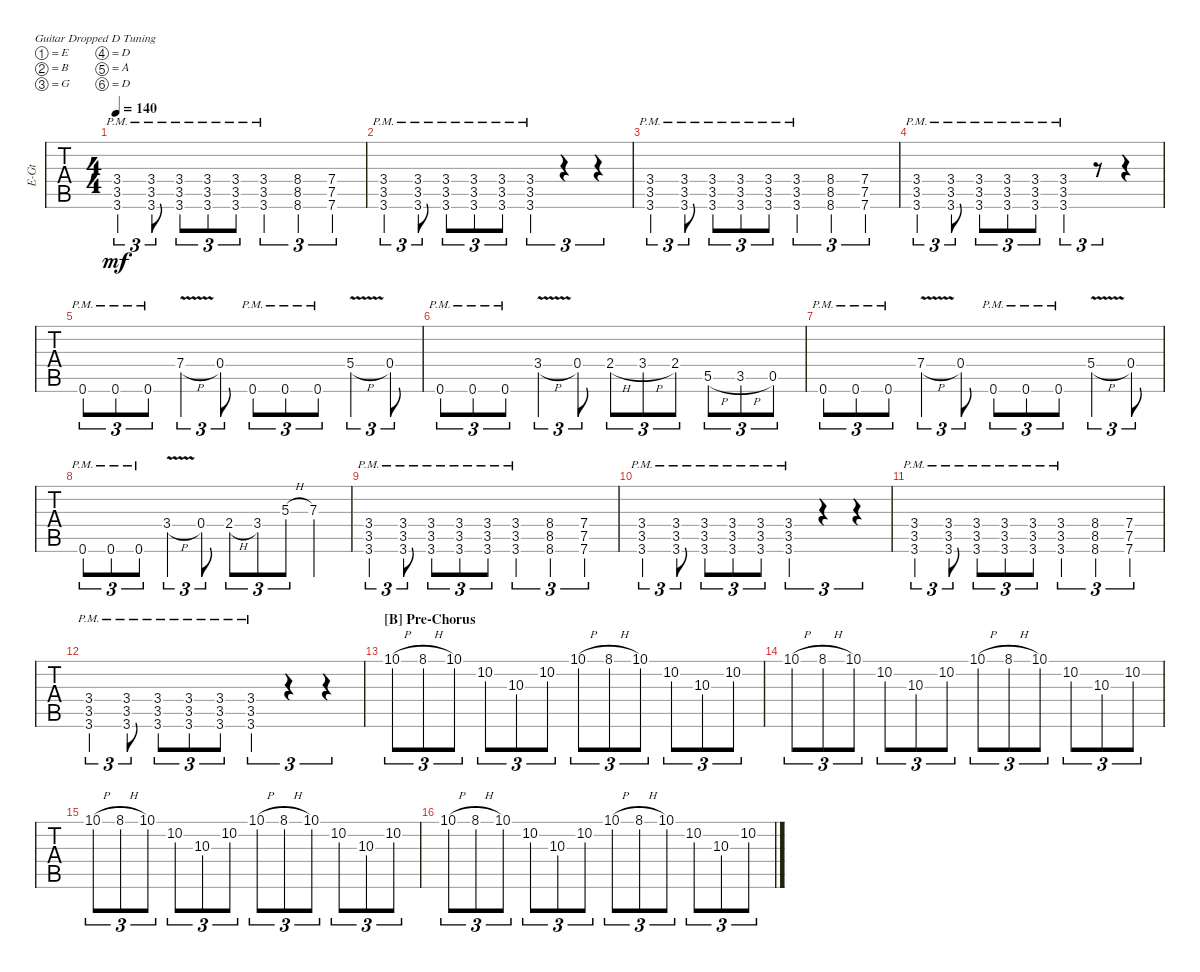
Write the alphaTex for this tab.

\defaultSystemsLayout 4
\bracketExtendMode groupsimilarinstruments
\multiBarRest
\otherSystemsTrackNameOrientation horizontal
\track ("David" "E-Gt") {instrument distortionguitar}
\staff {tabs}
\tuning (E4 B3 G3 D3 A2 D2)
\ts (4 4)
\tempo 140
\clef g2
\ks c
(3.6{pm} 3.5{pm} 3.4{pm}).4{tu (3 2) dy mf} (3.6{pm} 3.4{pm} 3.5{pm}).8{tu (3 2)} (3.6{pm} 3.5{pm} 3.4{pm}).8{tu (3 2)} (3.5{pm} 3.6{pm} 3.4{pm}).8{tu (3 2)} (3.5{pm} 3.6{pm} 3.4{pm}).8{tu (3 2)} (3.6{pm} 3.4{pm} 3.5{pm}).4{tu (3 2)} (8.6{acc #} 8.5 8.4{acc #}).4{tu (3 2)} (7.6 7.5 7.4).4{tu (3 2)} |
(3.6{pm} 3.5{pm} 3.4{pm}).4{tu (3 2)} (3.6{pm} 3.4{pm} 3.5{pm}).8{tu (3 2)} (3.6{pm} 3.5{pm} 3.4{pm}).8{tu (3 2)} (3.5{pm} 3.6{pm} 3.4{pm}).8{tu (3 2)} (3.5{pm} 3.6{pm} 3.4{pm}).8{tu (3 2)} (3.6{pm} 3.4{pm} 3.5{pm}).4{tu (3 2)} r.4{tu (3 2)} r.4{tu (3 2)} |
(3.6{pm} 3.5{pm} 3.4{pm}).4{tu (3 2)} (3.6{pm} 3.4{pm} 3.5{pm}).8{tu (3 2)} (3.6{pm} 3.5{pm} 3.4{pm}).8{tu (3 2)} (3.5{pm} 3.6{pm} 3.4{pm}).8{tu (3 2)} (3.5{pm} 3.6{pm} 3.4{pm}).8{tu (3 2)} (3.6{pm} 3.4{pm} 3.5{pm}).4{tu (3 2)} (8.6{acc #} 8.5 8.4{acc #}).4{tu (3 2)} (7.6 7.5 7.4).4{tu (3 2)} |
(3.6{pm} 3.5{pm} 3.4{pm}).4{tu (3 2)} (3.6{pm} 3.4{pm} 3.5{pm}).8{tu (3 2)} (3.6{pm} 3.5{pm} 3.4{pm}).8{tu (3 2)} (3.5{pm} 3.6{pm} 3.4{pm}).8{tu (3 2)} (3.5{pm} 3.6{pm} 3.4{pm}).8{tu (3 2)} (3.6{pm} 3.4{pm} 3.5{pm}).4{tu (3 2)} r.8{tu (3 2)} r.4 |
0.6{pm}.8{tu (3 2)} 0.6{pm}.8{tu (3 2)} 0.6{pm}.8{tu (3 2)} 7.4{v h}.4{tu (3 2)} 0.4.8{tu (3 2)} 0.6{pm}.8{tu (3 2)} 0.6{pm}.8{tu (3 2)} 0.6{pm}.8{tu (3 2)} 5.4{v h}.4{tu (3 2)} 0.4.8{tu (3 2)} |
0.6{pm}.8{tu (3 2)} 0.6{pm}.8{tu (3 2)} 0.6{pm}.8{tu (3 2)} 3.4{v h}.4{tu (3 2)} 0.4.8{tu (3 2)} 2.4{h}.8{tu (3 2)} 3.4{h}.8{tu (3 2)} 2.4.8{tu (3 2)} 5.5{h}.8{tu (3 2)} 3.5{h}.8{tu (3 2)} 0.5.8{tu (3 2)} |
0.6{pm}.8{tu (3 2)} 0.6{pm}.8{tu (3 2)} 0.6{pm}.8{tu (3 2)} 7.4{v h}.4{tu (3 2)} 0.4.8{tu (3 2)} 0.6{pm}.8{tu (3 2)} 0.6{pm}.8{tu (3 2)} 0.6{pm}.8{tu (3 2)} 5.4{v h}.4{tu (3 2)} 0.4.8{tu (3 2)} |
0.6{pm}.8{tu (3 2)} 0.6{pm}.8{tu (3 2)} 0.6{pm}.8{tu (3 2)} 3.4{v h}.4{tu (3 2)} 0.4.8{tu (3 2)} 2.4{h}.8{tu (3 2)} 3.4.8{tu (3 2)} 5.3{h}.8{tu (3 2)} 7.3.4 |
(3.6{pm} 3.5{pm} 3.4{pm}).4{tu (3 2)} (3.6{pm} 3.4{pm} 3.5{pm}).8{tu (3 2)} (3.6{pm} 3.5{pm} 3.4{pm}).8{tu (3 2)} (3.5{pm} 3.6{pm} 3.4{pm}).8{tu (3 2)} (3.5{pm} 3.6{pm} 3.4{pm}).8{tu (3 2)} (3.6{pm} 3.4{pm} 3.5{pm}).4{tu (3 2)} (8.6{acc #} 8.5 8.4{acc #}).4{tu (3 2)} (7.6 7.5 7.4).4{tu (3 2)} |
(3.6{pm} 3.5{pm} 3.4{pm}).4{tu (3 2)} (3.6{pm} 3.4{pm} 3.5{pm}).8{tu (3 2)} (3.6{pm} 3.5{pm} 3.4{pm}).8{tu (3 2)} (3.5{pm} 3.6{pm} 3.4{pm}).8{tu (3 2)} (3.5{pm} 3.6{pm} 3.4{pm}).8{tu (3 2)} (3.6{pm} 3.4{pm} 3.5{pm}).4{tu (3 2)} r.4{tu (3 2)} r.4{tu (3 2)} |
(3.6{pm} 3.5{pm} 3.4{pm}).4{tu (3 2)} (3.6{pm} 3.4{pm} 3.5{pm}).8{tu (3 2)} (3.6{pm} 3.5{pm} 3.4{pm}).8{tu (3 2)} (3.5{pm} 3.6{pm} 3.4{pm}).8{tu (3 2)} (3.5{pm} 3.6{pm} 3.4{pm}).8{tu (3 2)} (3.6{pm} 3.4{pm} 3.5{pm}).4{tu (3 2)} (8.6{acc #} 8.5 8.4{acc #}).4{tu (3 2)} (7.6 7.5 7.4).4{tu (3 2)} |
(3.6{pm} 3.5{pm} 3.4{pm}).4{tu (3 2)} (3.6{pm} 3.4{pm} 3.5{pm}).8{tu (3 2)} (3.6{pm} 3.5{pm} 3.4{pm}).8{tu (3 2)} (3.5{pm} 3.6{pm} 3.4{pm}).8{tu (3 2)} (3.5{pm} 3.6{pm} 3.4{pm}).8{tu (3 2)} (3.6{pm} 3.4{pm} 3.5{pm}).4{tu (3 2)} r.4{tu (3 2)} r.4{tu (3 2)} |
\section ("B" "Pre-Chorus")
10.1{h}.8{tu (3 2)} 8.1{h}.8{tu (3 2)} 10.1.8{tu (3 2)} 10.2.8{tu (3 2)} 10.3.8{tu (3 2)} 10.2.8{tu (3 2)} 10.1{h}.8{tu (3 2)} 8.1{h}.8{tu (3 2)} 10.1.8{tu (3 2)} 10.2.8{tu (3 2)} 10.3.8{tu (3 2)} 10.2.8{tu (3 2)} |
10.1{h}.8{tu (3 2)} 8.1{h}.8{tu (3 2)} 10.1.8{tu (3 2)} 10.2.8{tu (3 2)} 10.3.8{tu (3 2)} 10.2.8{tu (3 2)} 10.1{h}.8{tu (3 2)} 8.1{h}.8{tu (3 2)} 10.1.8{tu (3 2)} 10.2.8{tu (3 2)} 10.3.8{tu (3 2)} 10.2.8{tu (3 2)} |
10.1{h}.8{tu (3 2)} 8.1{h}.8{tu (3 2)} 10.1.8{tu (3 2)} 10.2.8{tu (3 2)} 10.3.8{tu (3 2)} 10.2.8{tu (3 2)} 10.1{h}.8{tu (3 2)} 8.1{h}.8{tu (3 2)} 10.1.8{tu (3 2)} 10.2.8{tu (3 2)} 10.3.8{tu (3 2)} 10.2.8{tu (3 2)} |
10.1{h}.8{tu (3 2)} 8.1{h}.8{tu (3 2)} 10.1.8{tu (3 2)} 10.2.8{tu (3 2)} 10.3.8{tu (3 2)} 10.2.8{tu (3 2)} 10.1{h}.8{tu (3 2)} 8.1{h}.8{tu (3 2)} 10.1.8{tu (3 2)} 10.2.8{tu (3 2)} 10.3.8{tu (3 2)} 10.2.8{tu (3 2)}
